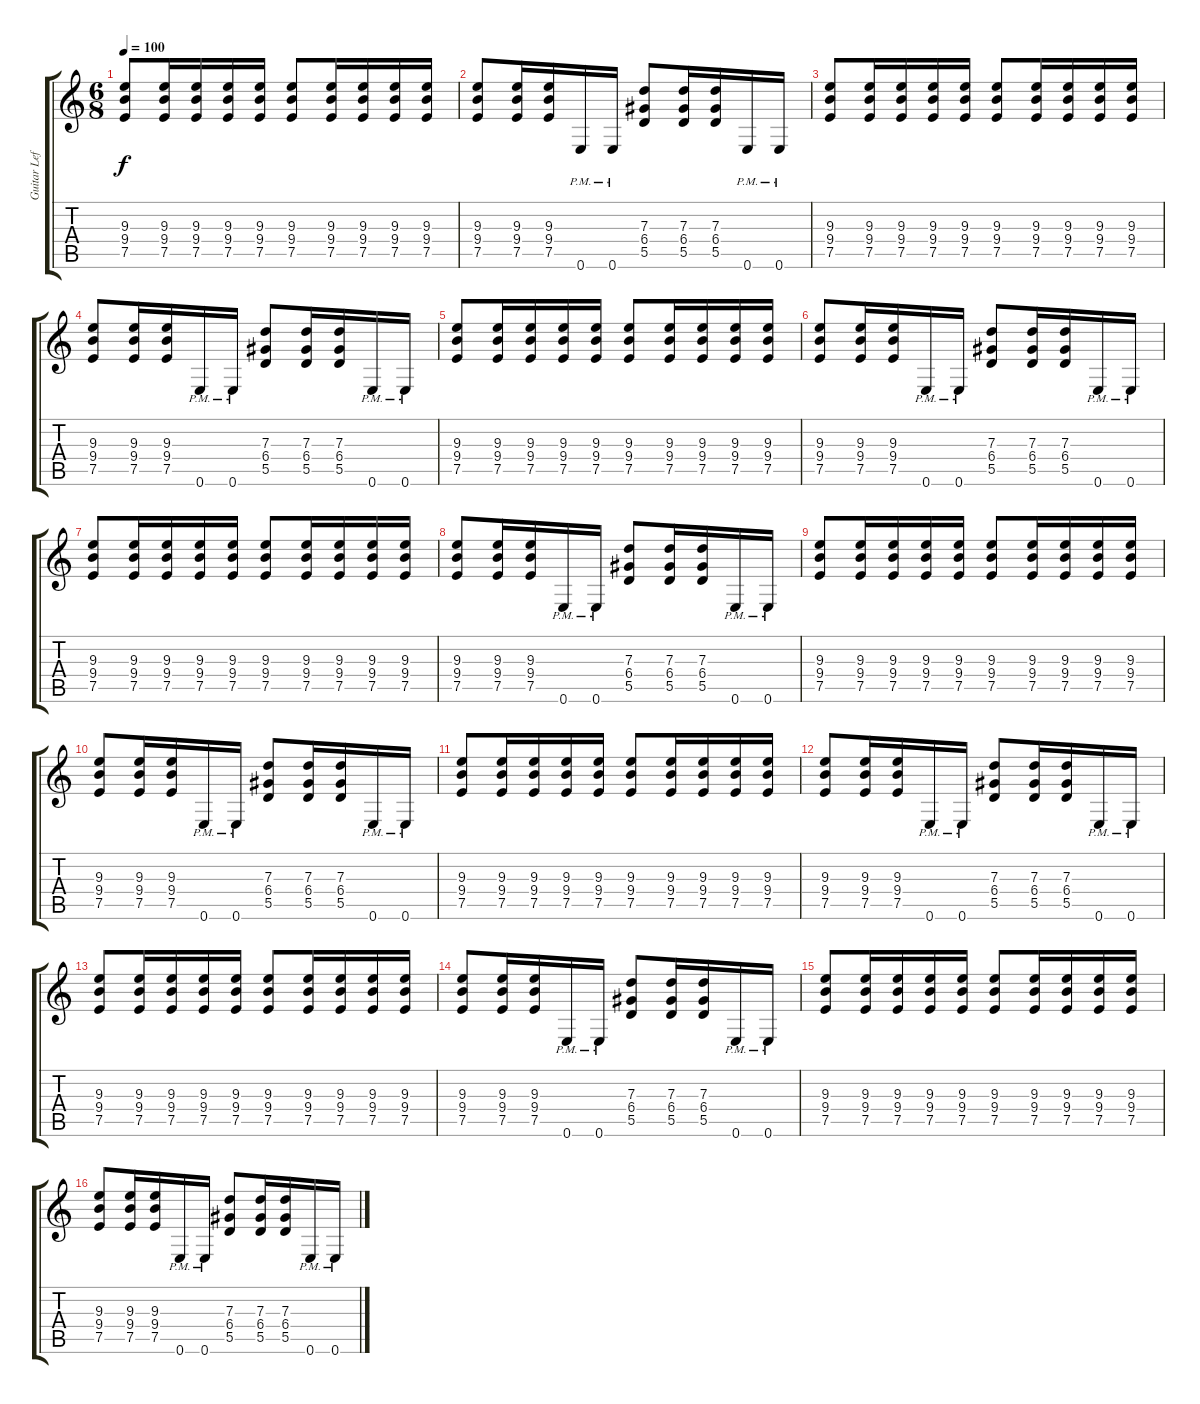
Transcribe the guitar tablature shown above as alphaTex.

\track ("Guitar Left" "Guitar Lef") {instrument distortionguitar}
\staff {score tabs}
\tuning (E4 B3 G3 D3 A2 E2) {hide}
\ts (6 8)
\tempo 100
\clef g2
\ks c
(9.3 9.4 7.5).8{dy f} (9.3 9.4 7.5).16 (9.3 9.4 7.5).16 (9.3 9.4 7.5).16 (9.3 9.4 7.5).16 (9.3 9.4 7.5).8 (9.3 9.4 7.5).16 (9.3 9.4 7.5).16 (9.3 9.4 7.5).16 (9.3 9.4 7.5).16 |
(9.3 9.4 7.5).8 (9.3 9.4 7.5).16 (9.3 9.4 7.5).16 0.6{pm}.16 0.6{pm}.16 (7.3 6.4 5.5).8 (7.3 6.4 5.5).16 (7.3 6.4 5.5).16 0.6{pm}.16 0.6{pm}.16 |
(9.3 9.4 7.5).8 (9.3 9.4 7.5).16 (9.3 9.4 7.5).16 (9.3 9.4 7.5).16 (9.3 9.4 7.5).16 (9.3 9.4 7.5).8 (9.3 9.4 7.5).16 (9.3 9.4 7.5).16 (9.3 9.4 7.5).16 (9.3 9.4 7.5).16 |
(9.3 9.4 7.5).8 (9.3 9.4 7.5).16 (9.3 9.4 7.5).16 0.6{pm}.16 0.6{pm}.16 (7.3 6.4 5.5).8 (7.3 6.4 5.5).16 (7.3 6.4 5.5).16 0.6{pm}.16 0.6{pm}.16 |
(9.3 9.4 7.5).8 (9.3 9.4 7.5).16 (9.3 9.4 7.5).16 (9.3 9.4 7.5).16 (9.3 9.4 7.5).16 (9.3 9.4 7.5).8 (9.3 9.4 7.5).16 (9.3 9.4 7.5).16 (9.3 9.4 7.5).16 (9.3 9.4 7.5).16 |
(9.3 9.4 7.5).8 (9.3 9.4 7.5).16 (9.3 9.4 7.5).16 0.6{pm}.16 0.6{pm}.16 (7.3 6.4 5.5).8 (7.3 6.4 5.5).16 (7.3 6.4 5.5).16 0.6{pm}.16 0.6{pm}.16 |
(9.3 9.4 7.5).8 (9.3 9.4 7.5).16 (9.3 9.4 7.5).16 (9.3 9.4 7.5).16 (9.3 9.4 7.5).16 (9.3 9.4 7.5).8 (9.3 9.4 7.5).16 (9.3 9.4 7.5).16 (9.3 9.4 7.5).16 (9.3 9.4 7.5).16 |
(9.3 9.4 7.5).8 (9.3 9.4 7.5).16 (9.3 9.4 7.5).16 0.6{pm}.16 0.6{pm}.16 (7.3 6.4 5.5).8 (7.3 6.4 5.5).16 (7.3 6.4 5.5).16 0.6{pm}.16 0.6{pm}.16 |
(9.3 9.4 7.5).8 (9.3 9.4 7.5).16 (9.3 9.4 7.5).16 (9.3 9.4 7.5).16 (9.3 9.4 7.5).16 (9.3 9.4 7.5).8 (9.3 9.4 7.5).16 (9.3 9.4 7.5).16 (9.3 9.4 7.5).16 (9.3 9.4 7.5).16 |
(9.3 9.4 7.5).8 (9.3 9.4 7.5).16 (9.3 9.4 7.5).16 0.6{pm}.16 0.6{pm}.16 (7.3 6.4 5.5).8 (7.3 6.4 5.5).16 (7.3 6.4 5.5).16 0.6{pm}.16 0.6{pm}.16 |
(9.3 9.4 7.5).8 (9.3 9.4 7.5).16 (9.3 9.4 7.5).16 (9.3 9.4 7.5).16 (9.3 9.4 7.5).16 (9.3 9.4 7.5).8 (9.3 9.4 7.5).16 (9.3 9.4 7.5).16 (9.3 9.4 7.5).16 (9.3 9.4 7.5).16 |
(9.3 9.4 7.5).8 (9.3 9.4 7.5).16 (9.3 9.4 7.5).16 0.6{pm}.16 0.6{pm}.16 (7.3 6.4 5.5).8 (7.3 6.4 5.5).16 (7.3 6.4 5.5).16 0.6{pm}.16 0.6{pm}.16 |
(9.3 9.4 7.5).8 (9.3 9.4 7.5).16 (9.3 9.4 7.5).16 (9.3 9.4 7.5).16 (9.3 9.4 7.5).16 (9.3 9.4 7.5).8 (9.3 9.4 7.5).16 (9.3 9.4 7.5).16 (9.3 9.4 7.5).16 (9.3 9.4 7.5).16 |
(9.3 9.4 7.5).8 (9.3 9.4 7.5).16 (9.3 9.4 7.5).16 0.6{pm}.16 0.6{pm}.16 (7.3 6.4 5.5).8 (7.3 6.4 5.5).16 (7.3 6.4 5.5).16 0.6{pm}.16 0.6{pm}.16 |
(9.3 9.4 7.5).8 (9.3 9.4 7.5).16 (9.3 9.4 7.5).16 (9.3 9.4 7.5).16 (9.3 9.4 7.5).16 (9.3 9.4 7.5).8 (9.3 9.4 7.5).16 (9.3 9.4 7.5).16 (9.3 9.4 7.5).16 (9.3 9.4 7.5).16 |
(9.3 9.4 7.5).8 (9.3 9.4 7.5).16 (9.3 9.4 7.5).16 0.6{pm}.16 0.6{pm}.16 (7.3 6.4 5.5).8 (7.3 6.4 5.5).16 (7.3 6.4 5.5).16 0.6{pm}.16 0.6{pm}.16
